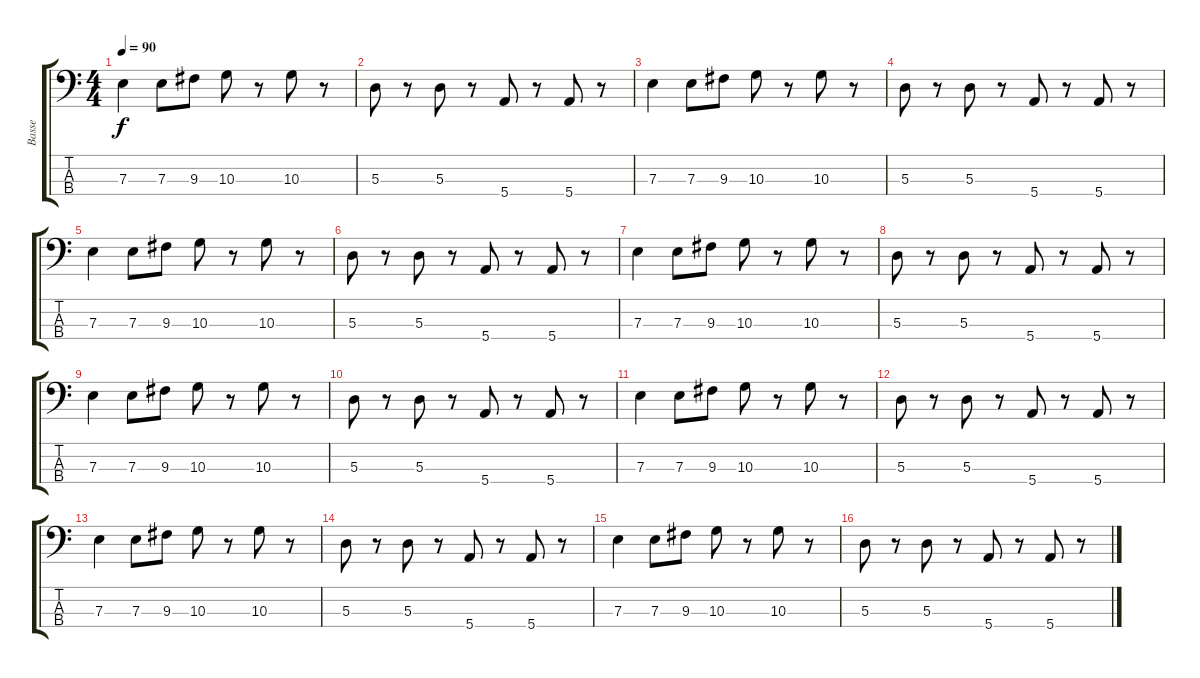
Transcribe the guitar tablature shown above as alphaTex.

\track ("Basse" "Basse") {instrument electricbassfinger}
\staff {score tabs}
\tuning (G2 D2 A1 E1) {hide}
\ts (4 4)
\tempo 90
\clef f4
\ks c
7.3.4{dy f} 7.3.8 9.3.8 10.3.8 r.8 10.3.8 r.8 |
5.3.8 r.8 5.3.8 r.8 5.4.8 r.8 5.4.8 r.8 |
7.3.4 7.3.8 9.3.8 10.3.8 r.8 10.3.8 r.8 |
5.3.8 r.8 5.3.8 r.8 5.4.8 r.8 5.4.8 r.8 |
7.3.4 7.3.8 9.3.8 10.3.8 r.8 10.3.8 r.8 |
5.3.8 r.8 5.3.8 r.8 5.4.8 r.8 5.4.8 r.8 |
7.3.4 7.3.8 9.3.8 10.3.8 r.8 10.3.8 r.8 |
5.3.8 r.8 5.3.8 r.8 5.4.8 r.8 5.4.8 r.8 |
7.3.4 7.3.8 9.3.8 10.3.8 r.8 10.3.8 r.8 |
5.3.8 r.8 5.3.8 r.8 5.4.8 r.8 5.4.8 r.8 |
7.3.4 7.3.8 9.3.8 10.3.8 r.8 10.3.8 r.8 |
5.3.8 r.8 5.3.8 r.8 5.4.8 r.8 5.4.8 r.8 |
7.3.4 7.3.8 9.3.8 10.3.8 r.8 10.3.8 r.8 |
5.3.8 r.8 5.3.8 r.8 5.4.8 r.8 5.4.8 r.8 |
7.3.4 7.3.8 9.3.8 10.3.8 r.8 10.3.8 r.8 |
5.3.8 r.8 5.3.8 r.8 5.4.8 r.8 5.4.8 r.8
